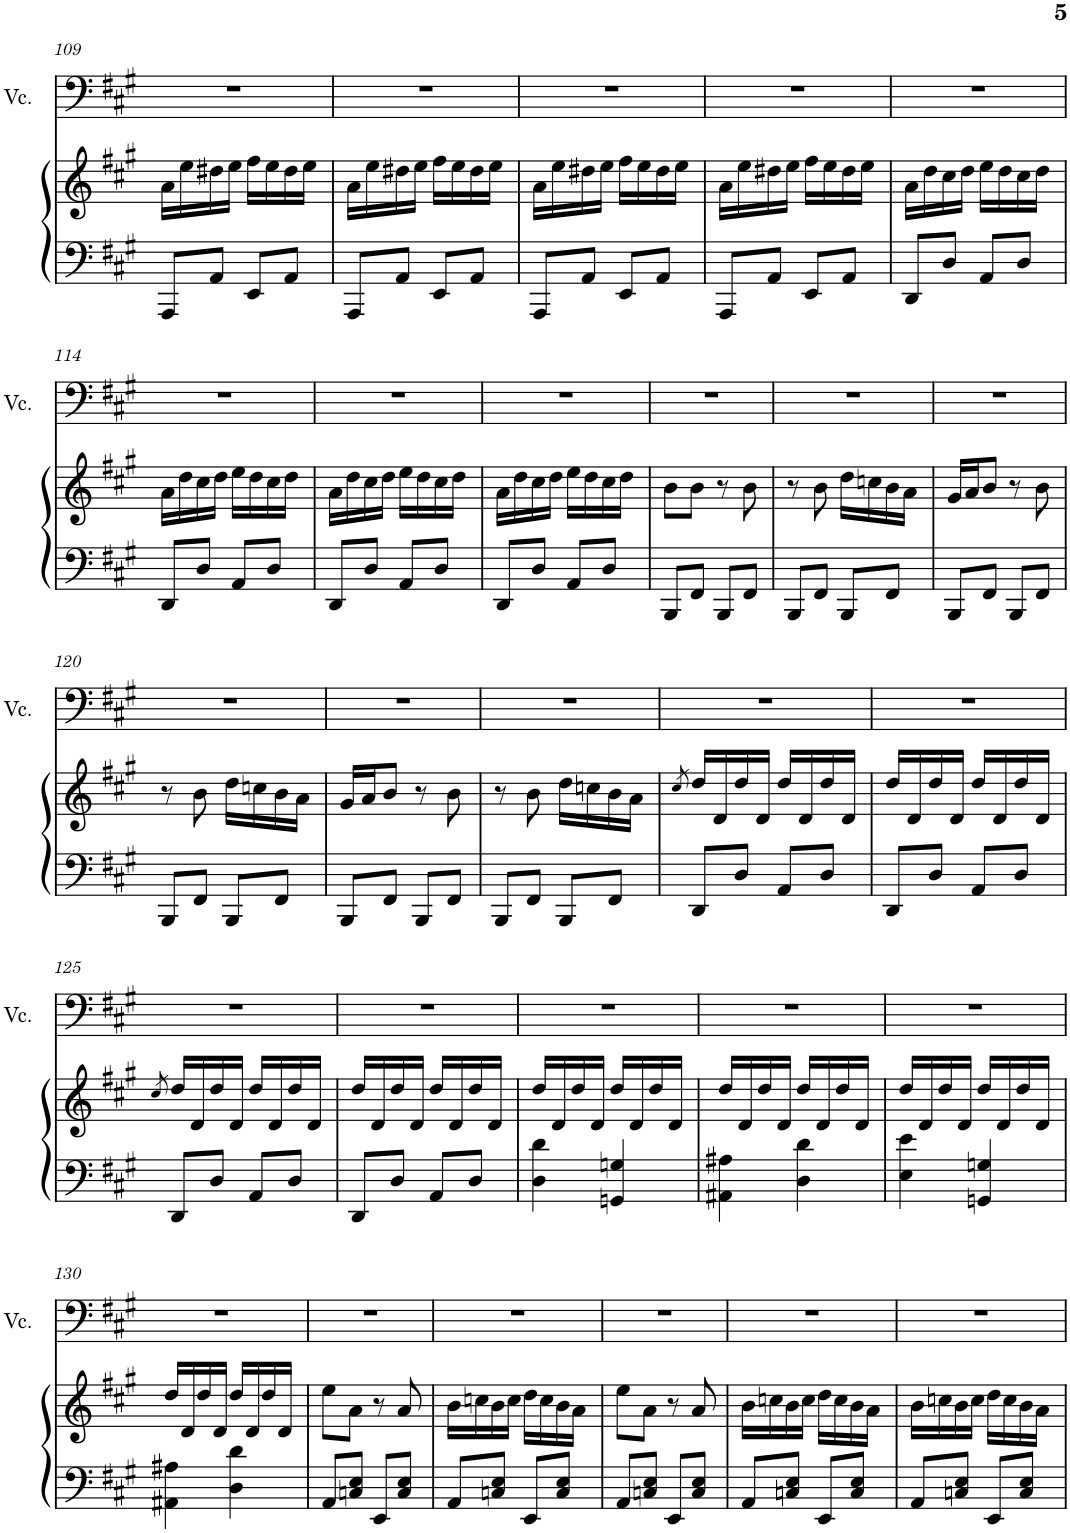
**kern	**kern	**kern
*part2	*part2	*part1
*staff3	*staff2	*staff1
*I"Piano	*	*I"Violoncello
*I'Pno	*	*I'Vc.
!!LO:PB:g=z
*clefF4	*clefG2	*clefF4
*k[f#c#g#]	*k[f#c#g#]	*k[f#c#g#]
*M2/4	*M2/4	*M2/4
=109	=109	=109
8AAA/L	16a\LL	2r
.	16ee\	.
8AA/J	16dd#X\	.
.	16ee\JJ	.
8EE/L	16ff#\LL	.
.	16ee\	.
8AA/J	16dd#\	.
.	16ee\JJ	.
=110	=110	=110
8AAA/L	16a\LL	2r
.	16ee\	.
8AA/J	16dd#X\	.
.	16ee\JJ	.
8EE/L	16ff#\LL	.
.	16ee\	.
8AA/J	16dd#\	.
.	16ee\JJ	.
=111	=111	=111
8AAA/L	16a\LL	2r
.	16ee\	.
8AA/J	16dd#X\	.
.	16ee\JJ	.
8EE/L	16ff#\LL	.
.	16ee\	.
8AA/J	16dd#\	.
.	16ee\JJ	.
=112	=112	=112
8AAA/L	16a\LL	2r
.	16ee\	.
8AA/J	16dd#X\	.
.	16ee\JJ	.
8EE/L	16ff#\LL	.
.	16ee\	.
8AA/J	16dd#\	.
.	16ee\JJ	.
=113	=113	=113
8DD/L	16a\LL	2r
.	16dd\	.
8D/J	16cc#\	.
.	16dd\JJ	.
8AA/L	16ee\LL	.
.	16dd\	.
8D/J	16cc#\	.
.	16dd\JJ	.
!!LO:LB:g=z
=114	=114	=114
8DD/L	16a\LL	2r
.	16dd\	.
8D/J	16cc#\	.
.	16dd\JJ	.
8AA/L	16ee\LL	.
.	16dd\	.
8D/J	16cc#\	.
.	16dd\JJ	.
=115	=115	=115
8DD/L	16a\LL	2r
.	16dd\	.
8D/J	16cc#\	.
.	16dd\JJ	.
8AA/L	16ee\LL	.
.	16dd\	.
8D/J	16cc#\	.
.	16dd\JJ	.
=116	=116	=116
8DD/L	16a\LL	2r
.	16dd\	.
8D/J	16cc#\	.
.	16dd\JJ	.
8AA/L	16ee\LL	.
.	16dd\	.
8D/J	16cc#\	.
.	16dd\JJ	.
=117	=117	=117
8BBB/L	8b\L	2r
8FF#/J	8b\J	.
8BBB/L	8r	.
8FF#/J	8b\	.
=118	=118	=118
8BBB/L	8r	2r
8FF#/J	8b\	.
8BBB/L	16dd\LL	.
.	16ccn\	.
8FF#/J	16b\	.
.	16a\JJ	.
=119	=119	=119
8BBB/L	16g#/LL	2r
.	16a/J	.
8FF#/J	8b/J	.
8BBB/L	8r	.
8FF#/J	8b\	.
!!LO:LB:g=z
=120	=120	=120
8BBB/L	8r	2r
8FF#/J	8b\	.
8BBB/L	16dd\LL	.
.	16ccn\	.
8FF#/J	16b\	.
.	16a\JJ	.
=121	=121	=121
8BBB/L	16g#/LL	2r
.	16a/J	.
8FF#/J	8b/J	.
8BBB/L	8r	.
8FF#/J	8b\	.
=122	=122	=122
8BBB/L	8r	2r
8FF#/J	8b\	.
8BBB/L	16dd\LL	.
.	16ccn\	.
8FF#/J	16b\	.
.	16a\JJ	.
=123	=123	=123
.	8qcc#/	.
8DD/L	16dd/LL	2r
.	16d/	.
8D/J	16dd/	.
.	16d/JJ	.
8AA/L	16dd/LL	.
.	16d/	.
8D/J	16dd/	.
.	16d/JJ	.
=124	=124	=124
8DD/L	16dd/LL	2r
.	16d/	.
8D/J	16dd/	.
.	16d/JJ	.
8AA/L	16dd/LL	.
.	16d/	.
8D/J	16dd/	.
.	16d/JJ	.
!!LO:LB:g=z
=125	=125	=125
.	8qcc#/	.
8DD/L	16dd/LL	2r
.	16d/	.
8D/J	16dd/	.
.	16d/JJ	.
8AA/L	16dd/LL	.
.	16d/	.
8D/J	16dd/	.
.	16d/JJ	.
=126	=126	=126
8DD/L	16dd/LL	2r
.	16d/	.
8D/J	16dd/	.
.	16d/JJ	.
8AA/L	16dd/LL	.
.	16d/	.
8D/J	16dd/	.
.	16d/JJ	.
=127	=127	=127
4D\ 4d\	16dd/LL	2r
.	16d/	.
.	16dd/	.
.	16d/JJ	.
4GGn/ 4Gn/	16dd/LL	.
.	16d/	.
.	16dd/	.
.	16d/JJ	.
=128	=128	=128
4AA#X\ 4A#X\	16dd/LL	2r
.	16d/	.
.	16dd/	.
.	16d/JJ	.
4D\ 4d\	16dd/LL	.
.	16d/	.
.	16dd/	.
.	16d/JJ	.
=129	=129	=129
4E\ 4e\	16dd/LL	2r
.	16d/	.
.	16dd/	.
.	16d/JJ	.
4GGn/ 4Gn/	16dd/LL	.
.	16d/	.
.	16dd/	.
.	16d/JJ	.
!!LO:LB:g=z
=130	=130	=130
4AA#X\ 4A#X\	16dd/LL	2r
.	16d/	.
.	16dd/	.
.	16d/JJ	.
4D\ 4d\	16dd/LL	.
.	16d/	.
.	16dd/	.
.	16d/JJ	.
=131	=131	=131
8AA/L	8ee\L	2r
8Cn/ 8E/J	8a\J	.
8EE/L	8r	.
8C/ 8E/J	8a/	.
=132	=132	=132
8AA/L	16b\LL	2r
.	16ccn\	.
8Cn/ 8E/J	16b\	.
.	16cc\JJ	.
8EE/L	16dd\LL	.
.	16cc\	.
8C/ 8E/J	16b\	.
.	16a\JJ	.
=133	=133	=133
8AA/L	8ee\L	2r
8Cn/ 8E/J	8a\J	.
8EE/L	8r	.
8C/ 8E/J	8a/	.
=134	=134	=134
8AA/L	16b\LL	2r
.	16ccn\	.
8Cn/ 8E/J	16b\	.
.	16cc\JJ	.
8EE/L	16dd\LL	.
.	16cc\	.
8C/ 8E/J	16b\	.
.	16a\JJ	.
=135	=135	=135
8AA/L	16b\LL	2r
.	16ccn\	.
8Cn/ 8E/J	16b\	.
.	16cc\JJ	.
8EE/L	16dd\LL	.
.	16cc\	.
8C/ 8E/J	16b\	.
.	16a\JJ	.
=	=	=
*-	*-	*-
